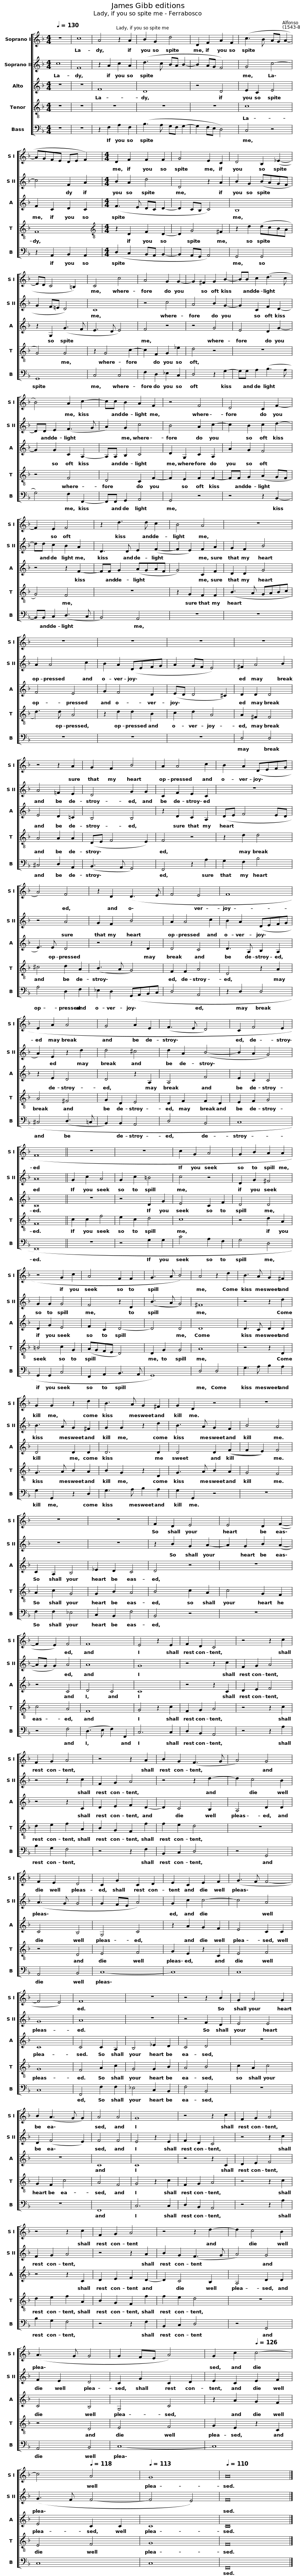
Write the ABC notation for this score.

X:1
%%score [ 1 2 3 4 5 ]
L:1/8
Q:1/4=130
M:4/4
I:linebreak $
K:F
V:1 treble
V:2 treble
V:3 treble
V:4 treble-8
V:5 bass
V:1
 z8 | c8 | A4 z2 A2 | B2 G2 d4 | D2 F2 A2 F2 | %5
 (c3 B AG A2- | AGFE DE F2) |$[M:4/4] D2 F2 F2 F2 | G4 E2 C2 | D4 B,2 (_E2- | %10
 ED C4 =B,2) | C4 c4 |$ A4 G2 G2- |$ G2 ^F2 G2 B2- | BB c2 (d3 c | %15
 B4) A2 c2- | cc B2 A2 F2 | z4 F4 |$ D4 C2 F2- | F2 E2 F4 | %20
 z2 d3 d c2 | B4 A4 |$ z8 | z8 | z8 | %25
 z8 | z8 |$ z4 z2 A2 |$ G2 F2 B4 | A2 A4 c2 | %30
 B2 A2 (DEFG | A4) F4 | z2 D2 (D3 E |$ F4 E4 | F8 | %35
 E2 A2 A4 | G4 A2 E2 | (F3 E D4) |$ C2 F4 E2 | F16 || %40
 z8 | z8 | c2 G2 A4 | G2 B2 A2 A2 | z4 G2 c2 |$ %45
 A4 F2 F2 | G3 A B4) | A4 z2 d2 | B3 A G2 ^F2 | G2 G2 z2 d2 |$ %50
 B3 A G2 ^F2 | G2 D2 z4 | z8 | z8 | z8 | %55
 F2 D2 E4 |$ E4 D2 (F2- | F2 E2) F4 | F8 | E4 z2 E2 | %60
 F2 D2 C4 | z4 z2 c2 |$ F2 G2 A4 | z4 z2 A2 | B2 G2 (F3 G | %65
 A4) G4 | F2 E2 D4 |$ C2 G2 C2 D2 | E2 C2 E2 F2 | (G3 F F4- | %70
 F4 E4) | F8 | z8 |$ z4 z2 B2 | G2 A4 G2 | %75
 B2 (A3 G G2) | A4 A4 | G8 | z4 z2 c2 | F2 G2 A4 |$ %80
 z4 z2 c2 | F2 G2 A4 | z4 z2 d2- | d2 c4 B2 | (A3 G G4 |$ %85
 G2 FE A4) | G2[Q:1/4=129] c2[Q:1/4=126] c4- |[Q:1/4=122] c4[Q:1/4=118] A4 |[Q:1/4=113] G8 |[Q:1/4=110] A16 |] %90
V:2
 c8 | F8 | z2 A2 c2 A2 | (d3 c BA B2- | B2 AG F4) | %5
 G4 c4- | c4 F2 A2 |$[M:4/4] B2 A2 d4 | D4 z2 A2 | B2 G2 (BAGF | %10
 G2 F!courtesy!=E D4) | C8 |$ z4 c4 |$ A4 B2 G2- | G2 C2 F2 D2- | %15
 DD E2 (F3 G | A2) G2 c4 | B4 A2 c2- |$ c2 B2 c2 d2- | dd c2 B2 A2 | %20
 D3 D E2 (F2- | F2 E2) F2 A2 |$ G2 F2 B4 | A2 A4 c2 | B2 A2 (DEFG | %25
 A2 GF E4) | ^F2 A4 B2 |$ A4 =F2 E2 |$ D4 G2 G2 | C2 F2 E2 C2 | %30
 z8 | z4 A4 | G2 F2 B4 |$ A2 A4 c2 | B2 A2 (DEFG | %35
 A2) E2 z2 d2 | d4 ^c4 | d2 A2 (B4- |$ B2 A2 G4) | A16 || %40
 G2 c2 A4 | G2 c2 =B4 | c4 z4 | D2 G2 ^F4 | G2 G2 G4 |$ %45
 F4 z2 D2 | (B3 A G4) | ^F8 | z4 z2 d2 | B3 A G2 ^F2 |$ %50
 G2 G2 z2 d2 | B3 A G2 F2 | B4 A4 | z8 | z8 | %55
 z2 B2 G2 A2- |$ A2 G2 B2 (A2- | AG G2) A4 | A8 | G8 | %60
 z4 z2 c2 | F2 G2 A4 |$ z4 z2 c2 | F2 G2 A4 | z4 z2 d2- | %65
 d2 c4 B2 | (A3 G G4 |$ G2 FE A4) | G2 c2 c4- | c4 A4 | %70
 G8 | A8 | z8 |$ z4 F2 D2 | E4 E4 | %75
 D2 (F4 E2) | F4 F4 | E4 z2 E2 | F2 D2 C4 | z4 z2 c2 |$ %80
 F2 G2 A4 | z4 z2 A2 | B2 G2 (F3 G | A4) G4 | F2 E2 D4 |$ %85
 C2 G2 C2 D2 | E2 C2 E2 F2 | (G3 F F4- | F4 E4) | F16 |] %90
V:3
 z8 | z8 | F8 | D8 | z4 D4 | %5
 E2 C2 E4 | F2 C2 D2 C2 |$[M:4/4] (F3 E DC D2- | D2 CB, C4) | B,8 | %10
 z2 G,2 (G3 F | E3 D E4) |$ F4 z4 |$ z4 G4 | E4 D2 G2- | %15
 G2 G2 C2 A,2- | A,A, B,2 C4 | D2 G,2 C2 A,2 |$ A2 G2 F4 | z4 z2 F2- | %20
 FF G2 (AGAF | G4) C2 F2 |$ D2 D2 G4 | F4 E4 | G2 F4 D2 | %25
 (ED D4 ^C2) | D2 D2 D4 |$ E4 D2 =C2 |$ B,4 B,4 | z2 D2 C2 A,2 | %30
 (DE F4 ED | E3) E D4 | z4 z2 D2 |$ D4 C4 | D3 A, B,2 A,2 | %35
 z2 E2 D4 | D4 z2 A,2 | A,4 F4 |$ E2 C2 C4 | C16 || %40
 z8 | z4 D2 G2 | E4 C2 F2 | D4 D4 | D2 G2 E4 |$ %45
 F2 C2 D4- | D4 D4 | D8 | D3 C D2 D2 | D4 D2 D2 |$ %50
 D6 D2 | D4 D2 ((F2 | F2 E2)) F4 | C2 A,2 B,4 | _E2 D2 C4 | %55
 D4 z4 |$ z8 | z4 C4 | D4 C4 | C8 | %60
 z4 z2 C2 | D2 E2 F4 |$ z4 z2 C2 | D2 E2 F2 D2- | D2 C4 B,2 | %65
 A,4 D2 D2 | C4 B,4 |$ G,4 C4 | z2 A2 G2 F2 | E4 C2 C2 | %70
 C8 | C4 C2 A,2 | B,4 _E2 D2 |$ C4 D4 | z8 | %75
 z8 | C8 | C8 | z4 z2 C2 | D2 E2 F4 |$ %80
 z4 z2 C2 | D2 E2 F2 D2- | D2 C4 B,2 | A,4 D2 D2 | C4 B,4 |$ %85
 G,4 C4 | z2 A2 G2 F2 | E4 C2 C2 | C8 | C16 |] %90
V:4
 z8 | z8 | z8 | z8 | z8 | %5
 c8 | F8 |$[M:4/4][K:treble-8] z2 D2 F2 D2- | D2 G4 ^F2 | z2 d2 (dcBA | %10
 G4) G4 | z2 G4 c2- |$ c2 F2 G2 _e2 |$ d4 z4 | z8 | %15
 z4 F4 | D4 C2 F2- | F2 E2 F2 F2- |$ FF G2 (A2 GF | G4) F4 | %20
 z8 | z2 G2 F2 F2 |$ (B3- A GABc | d3) d A4 | z2 d2 d2 B2 | %25
 c2 d2 A4 | A2 ^F2 F4 |$ A4 A2 A2 |$ (DE F4 E2) | F4 z4 | %30
 z2 d2 d4 | ^c4 d2 A2 | (B3 A G4) |$ F2 F2 A4 | D4 z2 A2 | %35
 A4 ^F4 | G2 D2 E4 | D2 F2 F2 D2 |$ E2 F2 G4 | F16 || %40
 c2 c2 f4 | e2 c2 d4 | c8 | z4 d2 A2 | =B4 c2 G2 |$ %45
 (AGFE D4) | D2 G2 G4 | A8 | z4 z2 D2 | G3 A B2 A2 |$ %50
 B2 G2 z2 D2 | G3 A B2 A2 | G4 F4 | A2 c2 G4 | G2 B2 A4 | %55
 B4 c2 A2 |$ c4 G2 F2 | c4 A4 | F8 | G4 z2 c2 | %60
 F2 G2 A4 | z4 z2 c2 |$ d2 e2 f2 A2 | B2 G2 F2 f2 | f2 e2 d4 | %65
 z8 | z4 D4 |$ E4 F4 | G2 E2 z2 C2 | E4 F4 | %70
 G8 | F4 A2 c2 | G4 G2 B2 |$ A4 B4 | c2 A2 c4 | %75
 G2 F2 c4 | A4 F4 | G4 z2 c2 | F2 G2 A4 | z4 z2 c2 |$ %80
 d2 e2 f2 A2 | B2 G2 F2 f2 | f2 e2 d4 | z8 | z4 D4 |$ %85
 E4 F4 | G2 E2 z2 C2 | E4 F4 | G8 | F16 |] %90
V:5
 z8 | z8 | z2 F,2 A,2 F,2 | (B,3 A, G,F, G,2- | G,2 F,E, D,4) | %5
 C,4 z4 | z2 A,,2 B,,2 A,,2 |$[M:4/4] (D,2 C,2 B,,A,, B,,2- | B,,2 A,,G,, A,,4) | G,,4 G,,4 | %10
 G,,8 | C,4 C,4 |$ F,2 D,2 _E,2 C,2 |$ D,4 z2 G,2- | G,G, A,2 (B,3 A, | %15
 G,4) F,2 F,,2- | F,,F,, G,,2 A,,4 | G,,4 z4 |$ z4 z2 B,,2- | B,,B,, C,2 (D,3 C, | %20
 B,,4) A,,4 | z8 |$ z8 | z8 | z8 | %25
 z8 | D,4 D,4 |$ ^C,4 D,2 A,,2 |$ (B,,3 A,, G,,4) | F,,4 z2 A,2 | %30
 G,2 F,2 B,4 | A,4 D,2 F,2 | _E,2 D,2 (G,,A,,B,,C, |$ D,4 A,,4 | z2 D,2 D,4 | %35
 ^C,4 (D,3 =C, | B,,2) B,,2 A,,4 | D,4 B,,4 |$ C,8 | F,,16 || %40
 z8 | z4 G,2 G,2 | C4 A,2 F,2 | G,4 D,4 | G,,2 G,,2 C,4 |$ %45
 F,,2 A,,2 B,,3 A,, | G,,8) | D,4 D,4 | G,3 A, B,2 A,2 | G,2 G,,2 z2 D,2 |$ %50
 G,3 A, B,2 A,2 | G,2 G,,2 z4 | z8 | F,2 F,2 _E,4 | C,2 B,,2 F,4 | %55
 B,,4 z4 |$ z8 | z4 F,4 | (D,3 E, F,2) F,,2 | C,6 C,2 | %60
 D,2 B,,2 A,,4 | z4 z2 A,2 |$ B,2 G,2 F,4 | z4 z2 F,2 | B,,2 C,2 D,4 | %65
 z4 G,,4 | A,,4 B,,4 |$ C,8- | C,8 | C,8 | %70
 C,8 | F,,4 F,2 F,2 | _E,4 C,2 B,,2 |$ F,4 B,,4 | z8 | %75
 z8 | F,,8 | C,6 C,2 | D,2 B,,2 A,,4 | z4 z2 A,2 |$ %80
 B,2 G,2 F,4 | z4 z2 F,2 | B,,2 C,2 D,4 | z4 G,,4 | A,,4 B,,4 |$ %85
 C,8- | C,8 | C,8 | C,8 | F,,16 |] %90
